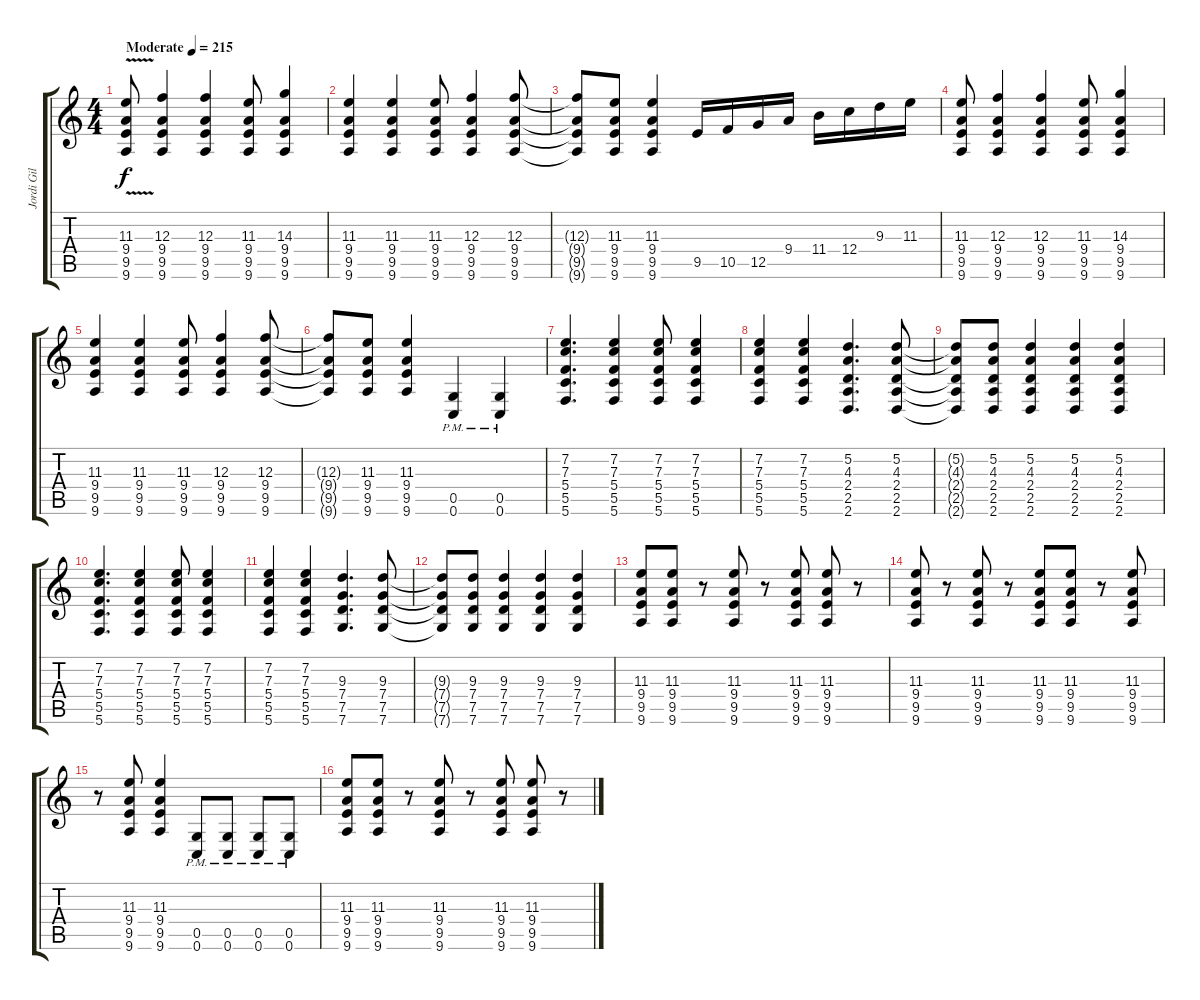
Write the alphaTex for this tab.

\track ("Jordi Gil" "Jordi Gil") {instrument overdrivenguitar}
\staff {score tabs}
\tuning (D4 A3 F3 C3 G2 C2) {hide}
\ts (4 4)
\tempo (215 "Moderate")
\clef g2
\ks c
(11.3 9.4 9.5 9.6{v}).8{dy f instrument overdrivenguitar} (12.3 9.4 9.5 9.6).4 (12.3 9.4 9.5 9.6).4 (11.3 9.4 9.5 9.6).8 (14.3 9.4 9.5 9.6).4 |
(11.3 9.4 9.5 9.6).4 (11.3 9.4 9.5 9.6).4 (11.3 9.4 9.5 9.6).8 (12.3 9.4 9.5 9.6).4 (12.3 9.4 9.5 9.6).8 |
(12.3{t} 9.4{t} 9.5{t} 9.6{t}).8 (11.3 9.4 9.5 9.6).8 (11.3 9.4 9.5 9.6).4 9.5.16 10.5.16 12.5.16 9.4.16 11.4.16 12.4.16 9.3.16 11.3.16 |
(11.3 9.4 9.5 9.6).8 (12.3 9.4 9.5 9.6).4 (12.3 9.4 9.5 9.6).4 (11.3 9.4 9.5 9.6).8 (14.3 9.4 9.5 9.6).4 |
(11.3 9.4 9.5 9.6).4 (11.3 9.4 9.5 9.6).4 (11.3 9.4 9.5 9.6).8 (12.3 9.4 9.5 9.6).4 (12.3 9.4 9.5 9.6).8 |
(12.3{t} 9.4{t} 9.5{t} 9.6{t}).8 (11.3 9.4 9.5 9.6).8 (11.3 9.4 9.5 9.6).4 (0.5{pm} 0.6).4 (0.5{pm} 0.6).4 |
(7.2 7.3 5.4 5.5 5.6).4{d} (7.2 7.3 5.4 5.5 5.6).4 (7.2 7.3 5.4 5.5 5.6).8 (7.2 7.3 5.4 5.5 5.6).4 |
(7.2 7.3 5.4 5.5 5.6).4 (7.2 7.3 5.4 5.5 5.6).4 (5.2 4.3 2.4 2.5 2.6).4{d} (5.2 4.3 2.4 2.5 2.6).8 |
(5.2{t} 4.3{t} 2.4{t} 2.5{t} 2.6{t}).8 (5.2 4.3 2.4 2.5 2.6).8 (5.2 4.3 2.4 2.5 2.6).4 (5.2 4.3 2.4 2.5 2.6).4 (5.2 4.3 2.4 2.5 2.6).4 |
(7.2 7.3 5.4 5.5 5.6).4{d} (7.2 7.3 5.4 5.5 5.6).4 (7.2 7.3 5.4 5.5 5.6).8 (7.2 7.3 5.4 5.5 5.6).4 |
(7.2 7.3 5.4 5.5 5.6).4 (7.2 7.3 5.4 5.5 5.6).4 (9.3 7.4 7.5 7.6).4{d} (9.3 7.4 7.5 7.6).8 |
(9.3{t} 7.4{t} 7.5{t} 7.6{t}).8 (9.3 7.4 7.5 7.6).8 (9.3 7.4 7.5 7.6).4 (9.3 7.4 7.5 7.6).4 (9.3 7.4 7.5 7.6).4 |
(11.3 9.4 9.5 9.6).8 (11.3 9.4 9.5 9.6).8 r.8 (11.3 9.4 9.5 9.6).8 r.8 (11.3 9.4 9.5 9.6).8 (11.3 9.4 9.5 9.6).8 r.8 |
(11.3 9.4 9.5 9.6).8 r.8 (11.3 9.4 9.5 9.6).8 r.8 (11.3 9.4 9.5 9.6).8 (11.3 9.4 9.5 9.6).8 r.8 (11.3 9.4 9.5 9.6).8 |
r.8 (11.3 9.4 9.5 9.6).8 (11.3 9.4 9.5 9.6).4 (0.5{pm} 0.6{pm}).8 (0.5{pm} 0.6{pm}).8 (0.5{pm} 0.6{pm}).8 (0.5{pm} 0.6{pm}).8 |
(11.3 9.4 9.5 9.6).8 (11.3 9.4 9.5 9.6).8 r.8 (11.3 9.4 9.5 9.6).8 r.8 (11.3 9.4 9.5 9.6).8 (11.3 9.4 9.5 9.6).8 r.8
